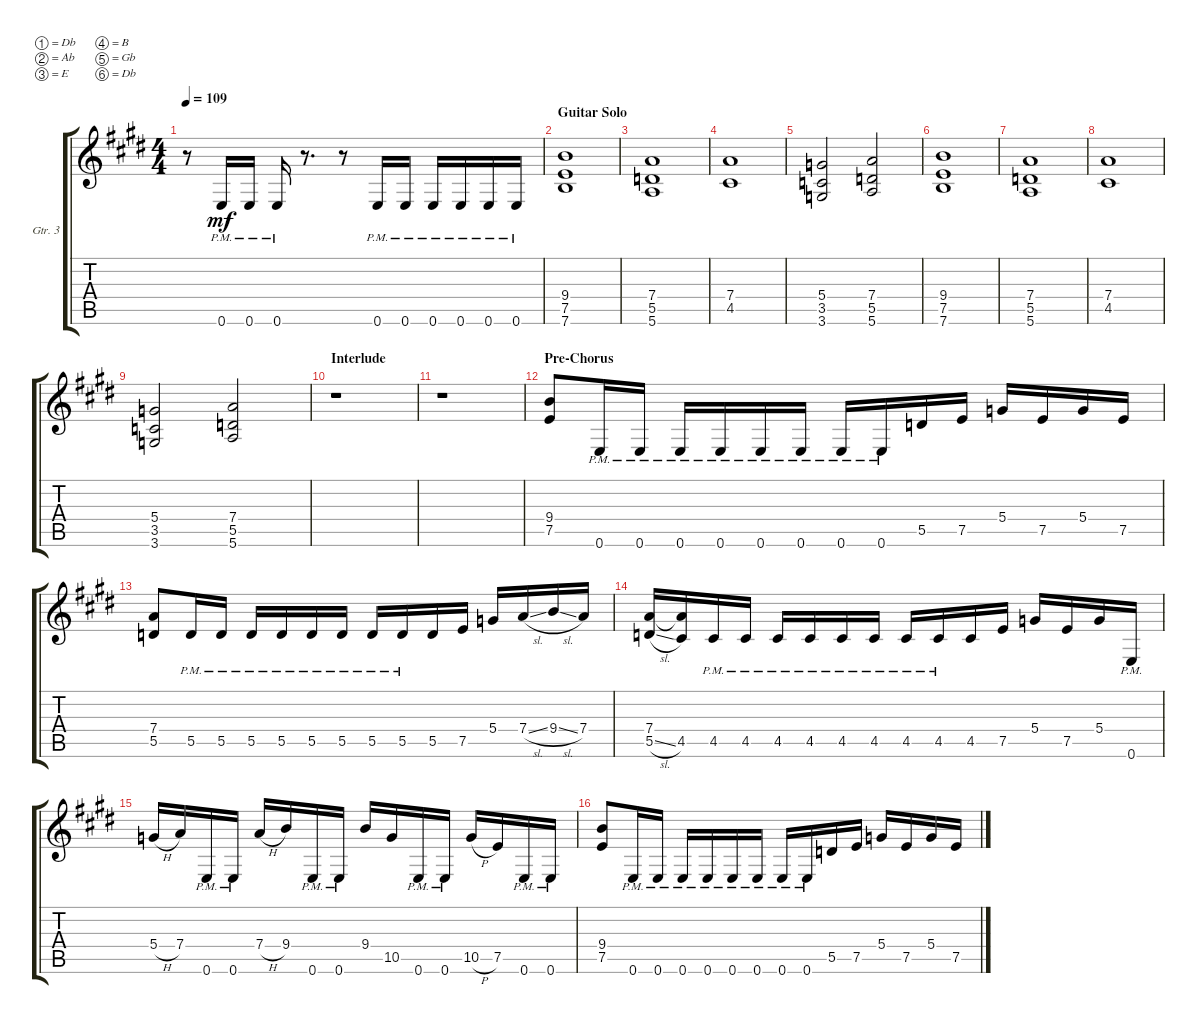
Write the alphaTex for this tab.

\defaultSystemsLayout 4
\bracketExtendMode groupsimilarinstruments
\firstSystemTrackNameOrientation horizontal
\otherSystemsTrackNameOrientation horizontal
\track ("Guitar 3" "Gtr. 3") {instrument distortionguitar}
\staff {score tabs}
\tuning (Db4 Ab3 E3 B2 Gb2 Db2)
\displaytranspose 15
\ts (4 4)
\tempo 109
\clef g2
\ks c#minor
r.8{dy mf} 0.6{pm}.16 0.6{pm}.16 0.6{pm}.16 r.8{d} r.8 0.6{pm}.16 0.6{pm}.16 0.6{pm}.16 0.6{pm}.16 0.6{pm}.16 0.6{pm}.16 |
\section ("" "Guitar Solo")
(7.6 7.5 9.4).1 |
(7.4 5.5 5.6).1 |
(4.5 7.4).1 |
(5.4 3.5 3.6).2 (7.4 5.5 5.6).2 |
(7.6 7.5 9.4).1 |
(7.4 5.5 5.6).1 |
(4.5 7.4).1 |
(5.4 3.5 3.6).2 (7.4 5.5 5.6).2 |
\section ("" "Interlude")
r.1 |
r.1 |
\section ("" "Pre-Chorus")
(7.5 9.4).8 0.6{pm}.16 0.6{pm}.16 0.6{pm}.16 0.6{pm}.16 0.6{pm}.16 0.6{pm}.16 0.6{pm}.16 0.6{pm}.16 5.5.16 7.5.16 5.4.16 7.5.16 5.4.16 7.5.16 |
(7.4 5.5).8 5.5{pm}.16 5.5{pm}.16 5.5{pm}.16 5.5{pm}.16 5.5{pm}.16 5.5{pm}.16 5.5{pm}.16 5.5{pm}.16 5.5.16 7.5.16 5.4.16 7.4{sl}.16 9.4{sl}.16 7.4.16 |
(7.4 5.5{sl}).16 (4.5 7.4{t}).16 4.5{pm}.16 4.5{pm}.16 4.5{pm}.16 4.5{pm}.16 4.5{pm}.16 4.5{pm}.16 4.5{pm}.16 4.5{pm}.16 4.5.16 7.5.16 5.4.16 7.5.16 5.4.16 0.6{pm}.16 |
5.4{h}.16 7.4.16 0.6{pm}.16 0.6{pm}.16 7.4{h}.16 9.4.16 0.6{pm}.16 0.6{pm}.16 9.4.16 10.5.16 0.6{pm}.16 0.6{pm}.16 10.5{h}.16 7.5.16 0.6{pm}.16 0.6{pm}.16 |
(7.5 9.4).8 0.6{pm}.16 0.6{pm}.16 0.6{pm}.16 0.6{pm}.16 0.6{pm}.16 0.6{pm}.16 0.6{pm}.16 0.6{pm}.16 5.5.16 7.5.16 5.4.16 7.5.16 5.4.16 7.5.16
